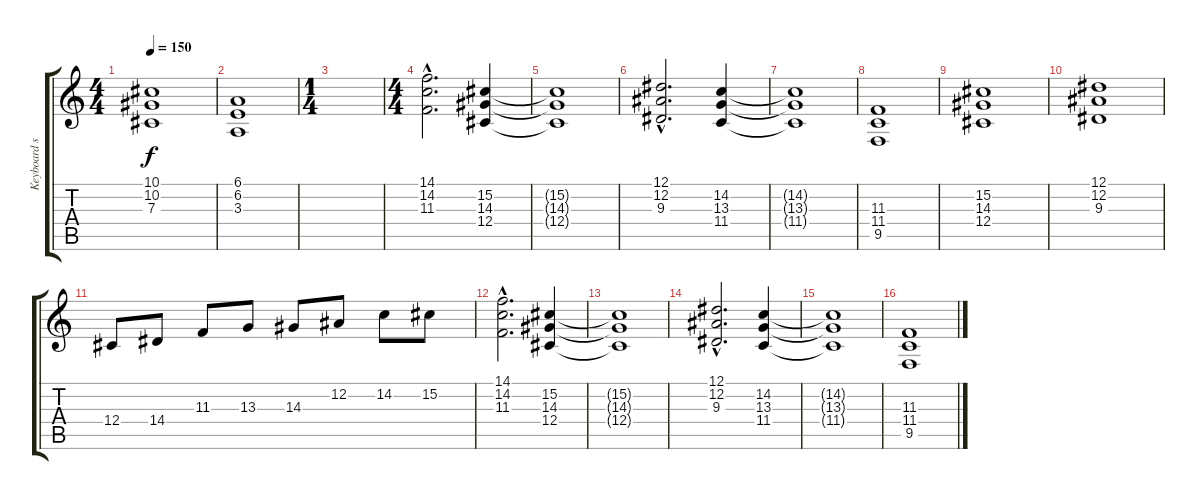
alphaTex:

\track ("Keyboard strings" "Keyboard s") {instrument stringensemble1}
\staff {score tabs}
\tuning (Eb4 Bb3 Gb3 Db3 Ab2 Eb2) {hide}
\ts (4 4)
\tempo 150
\clef g2
\ks c
(10.1 10.2 7.3).1{dy f} |
(6.1 6.2 3.3).1 |
\ts (1 4)
|
\ts (4 4)
(14.1{hac} 14.2{hac} 11.3).2{d volume 16} (15.2 14.3 12.4).4 |
(15.2{t} 14.3{t} 12.4{t}).1 |
(12.1{hac} 12.2{hac} 9.3{hac}).2{d} (14.2 13.3 11.4).4 |
(14.2{t} 13.3{t} 11.4{t}).1 |
(11.3 11.4 9.5).1 |
(15.2 14.3 12.4).1 |
(12.1 12.2 9.3).1 |
12.4.8 14.4.8 11.3.8 13.3.8 14.3.8 12.2.8 14.2.8 15.2.8 |
(14.1{hac} 14.2{hac} 11.3).2{d} (15.2 14.3 12.4).4 |
(15.2{t} 14.3{t} 12.4{t}).1 |
(12.1{hac} 12.2{hac} 9.3{hac}).2{d} (14.2 13.3 11.4).4 |
(14.2{t} 13.3{t} 11.4{t}).1 |
(11.3 11.4 9.5).1
